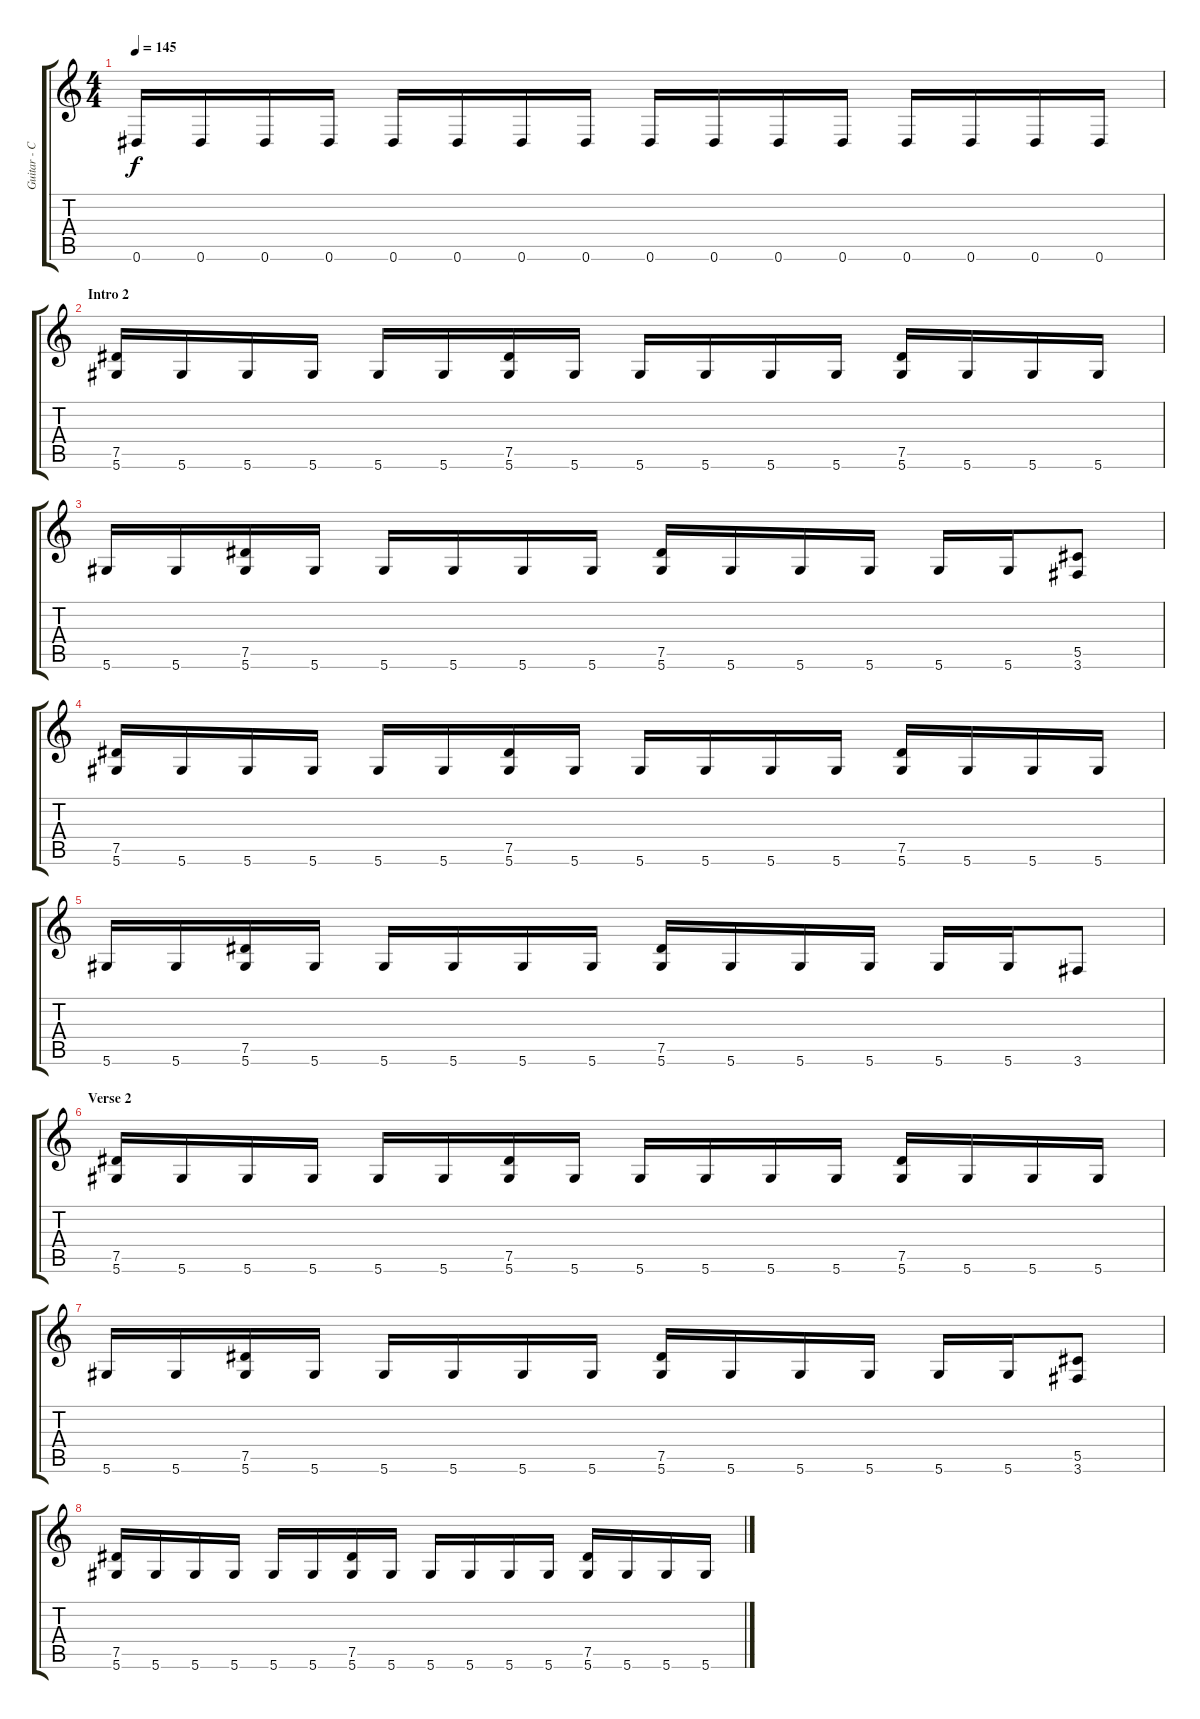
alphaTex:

\track ("Guitar - Cederic Dupont" "Guitar - C") {instrument overdrivenguitar}
\staff {score tabs}
\tuning (Eb4 Bb3 Gb3 Db3 Ab2 Eb2) {hide}
\ts (4 4)
\tempo 145
\clef g2
\ks c
0.6.16{dy f} 0.6.16 0.6.16 0.6.16 0.6.16 0.6.16 0.6.16 0.6.16 0.6.16 0.6.16 0.6.16 0.6.16 0.6.16 0.6.16 0.6.16 0.6.16 |
\section ("" "Intro 2")
(7.5 5.6).16 5.6.16 5.6.16 5.6.16 5.6.16 5.6.16 (7.5 5.6).16 5.6.16 5.6.16 5.6.16 5.6.16 5.6.16 (7.5 5.6).16 5.6.16 5.6.16 5.6.16 |
5.6.16 5.6.16 (7.5 5.6).16 5.6.16 5.6.16 5.6.16 5.6.16 5.6.16 (7.5 5.6).16 5.6.16 5.6.16 5.6.16 5.6.16 5.6.16 (5.5 3.6).8 |
(7.5 5.6).16 5.6.16 5.6.16 5.6.16 5.6.16 5.6.16 (7.5 5.6).16 5.6.16 5.6.16 5.6.16 5.6.16 5.6.16 (7.5 5.6).16 5.6.16 5.6.16 5.6.16 |
5.6.16 5.6.16 (7.5 5.6).16 5.6.16 5.6.16 5.6.16 5.6.16 5.6.16 (7.5 5.6).16 5.6.16 5.6.16 5.6.16 5.6.16 5.6.16 3.6.8 |
\section ("" "Verse 2")
(7.5 5.6).16 5.6.16 5.6.16 5.6.16 5.6.16 5.6.16 (7.5 5.6).16 5.6.16 5.6.16 5.6.16 5.6.16 5.6.16 (7.5 5.6).16 5.6.16 5.6.16 5.6.16 |
5.6.16 5.6.16 (7.5 5.6).16 5.6.16 5.6.16 5.6.16 5.6.16 5.6.16 (7.5 5.6).16 5.6.16 5.6.16 5.6.16 5.6.16 5.6.16 (5.5 3.6).8 |
(7.5 5.6).16 5.6.16 5.6.16 5.6.16 5.6.16 5.6.16 (7.5 5.6).16 5.6.16 5.6.16 5.6.16 5.6.16 5.6.16 (7.5 5.6).16 5.6.16 5.6.16 5.6.16
